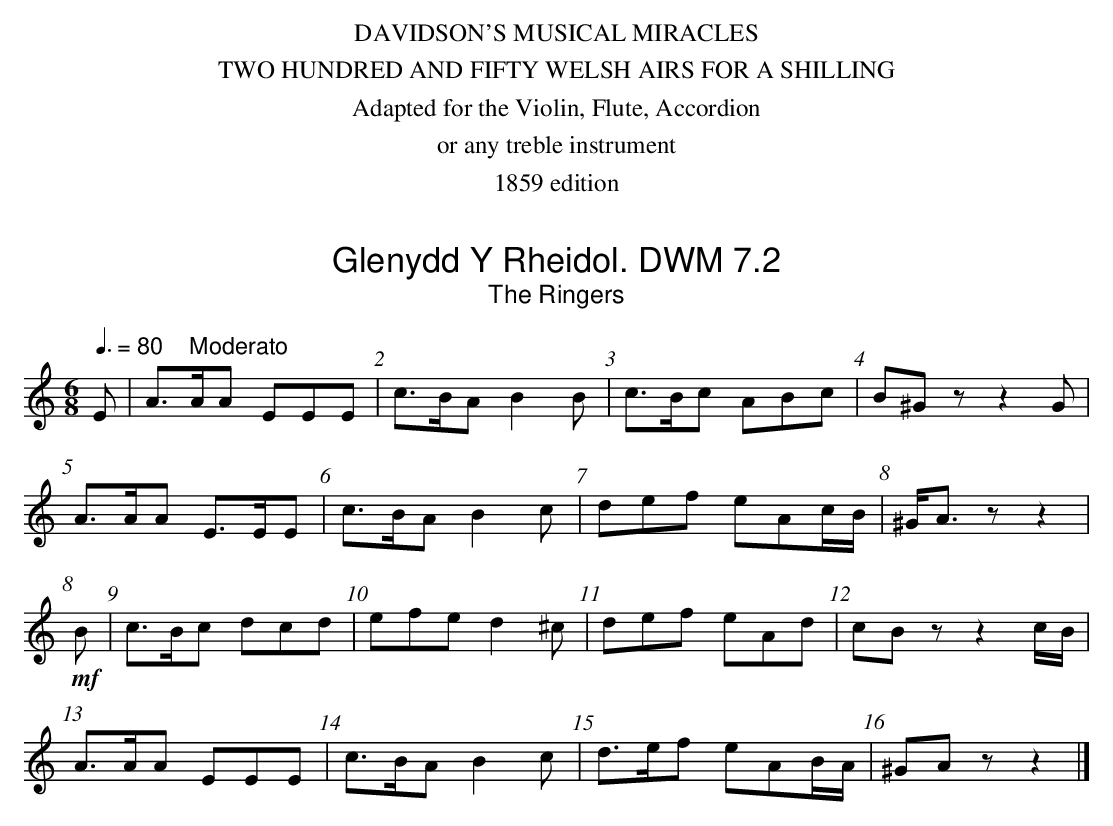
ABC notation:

X:1
T:Glenydd Y Rheidol. DWM 7.2
T:Ringers, The
M:6/8
L:1/8
Q:3/8=80 "    Moderato"
K:Am
E|A>AA EEE|c>BA B2B|c>Bc ABc|B^Gz z2G|
A>AA E>EE|c>BA B2c|def eAc/B/|^G<Az z2|
!mf!B|c>Bc dcd|efe d2^c|def eAd|cB z z2c/B/|
A>AA EEE|c>BA B2c|d>ef eAB/A/|^GA z z2|]
